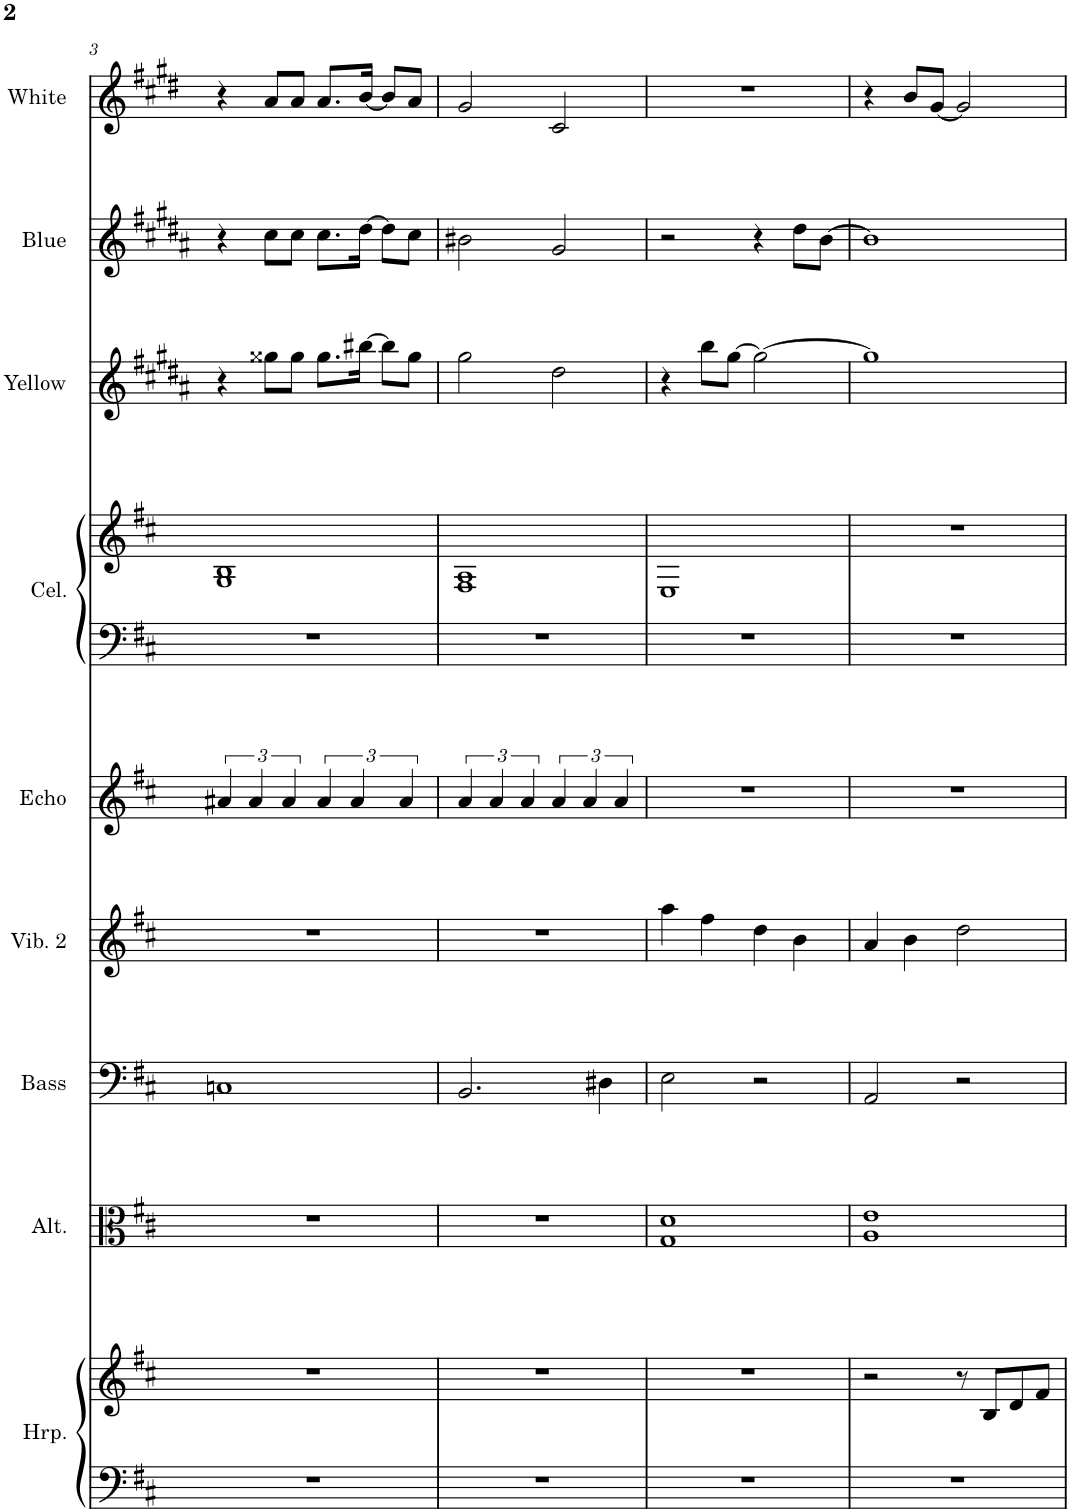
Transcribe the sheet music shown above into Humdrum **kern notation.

**kern	**kern	**kern	**kern	**kern	**kern	**kern	**kern	**kern	**kern	**kern
*part9	*part9	*part8	*part7	*part6	*part5	*part4	*part4	*part3	*part2	*part1
*staff11	*staff10	*staff9	*staff8	*staff7	*staff6	*staff5	*staff4	*staff3	*staff2	*staff1
*I"Harpe	*	*I"Altos	*I"Bass	*I"Vibraphone 2	*I"Celesta Echo, Vibraphone	*I"Celesta	*	*I"Baryton Saxophone, Yellow	*I"Alto Saxophone, Blue	*I"Soprano Saxophone, White
*I'Hrp.	*	*I'Alt.	*I'Bass	*I'Vib. 2	*I'Echo	*I'Cel.	*	*I'Yellow	*I'Blue	*I'White
!!LO:PB:g=z
*clefF4	*clefG2	*clefC3	*clefF4	*clefG2	*clefG2	*clefF4	*clefG2	*clefG2	*clefG2	*clefG2
*	*	*	*Trd7c12	*	*	*Trd-7c-12	*Trd-7c-12	*Trd12c21	*Trd5c9	*Trd1c2
*k[f#c#]	*k[f#c#]	*k[f#c#]	*k[f#c#]	*k[f#c#]	*k[f#c#]	*k[f#c#]	*k[f#c#]	*k[f#c#g#d#a#]	*k[f#c#g#d#a#]	*k[f#c#g#d#]
*M4/4	*M4/4	*M4/4	*M4/4	*M4/4	*M4/4	*M4/4	*M4/4	*M4/4	*M4/4	*M4/4
=3	=3	=3	=3	=3	=3	=3	=3	=3	=3	=3
1r	1r	1r	1Cn	1r	6a#X/	1r	1G 1B	4r	4r	4r
.	.	.	.	.	6a#/	.	.	.	.	.
.	.	.	.	.	.	.	.	8gg##X\L	8cc#\L	8a/L
.	.	.	.	.	6a#/	.	.	.	.	.
.	.	.	.	.	.	.	.	8gg##\J	8cc#\J	8a/J
.	.	.	.	.	6a#/	.	.	8.gg##\L	8.cc#\L	8.a/L
.	.	.	.	.	6a#/	.	.	.	.	.
.	.	.	.	.	.	.	.	[16bb#X\Jk	[16dd#\Jk	[16b/Jk
.	.	.	.	.	.	.	.	8bb#\L]	8dd#\L]	8b/L]
.	.	.	.	.	6a#/	.	.	.	.	.
.	.	.	.	.	.	.	.	8gg##\J	8cc#\J	8a/J
=4	=4	=4	=4	=4	=4	=4	=4	=4	=4	=4
1r	1r	1r	2.BB/	1r	6a/	1r	1F# 1A	2gg#\	2b#X\	2g#/
.	.	.	.	.	6a/	.	.	.	.	.
.	.	.	.	.	6a/	.	.	.	.	.
.	.	.	.	.	6a/	.	.	2dd#\	2g#/	2c#/
.	.	.	.	.	6a/	.	.	.	.	.
.	.	.	4D#X\	.	.	.	.	.	.	.
.	.	.	.	.	6a/	.	.	.	.	.
=5	=5	=5	=5	=5	=5	=5	=5	=5	=5	=5
1r	1r	1G 1d	2E\	4aa\	1r	1r	1E	4r	2r	1r
.	.	.	.	4ff#\	.	.	.	8bb\L	.	.
.	.	.	.	.	.	.	.	[8gg#\J	.	.
.	.	.	2r	4dd\	.	.	.	2gg#\_	4r	.
.	.	.	.	4b\	.	.	.	.	8dd#\L	.
.	.	.	.	.	.	.	.	.	[8b\J	.
=6	=6	=6	=6	=6	=6	=6	=6	=6	=6	=6
1r	2r	1A 1e	2AA/	4a/	1r	1r	1r	1gg#]	1b]	4r
.	.	.	.	4b\	.	.	.	.	.	8b/L
.	.	.	.	.	.	.	.	.	.	[8g#/J
.	8r	.	2r	2dd\	.	.	.	.	.	2g#/]
.	8B/L	.	.	.	.	.	.	.	.	.
.	8d/	.	.	.	.	.	.	.	.	.
.	8f#/J	.	.	.	.	.	.	.	.	.
=	=	=	=	=	=	=	=	=	=	=
*-	*-	*-	*-	*-	*-	*-	*-	*-	*-	*-
